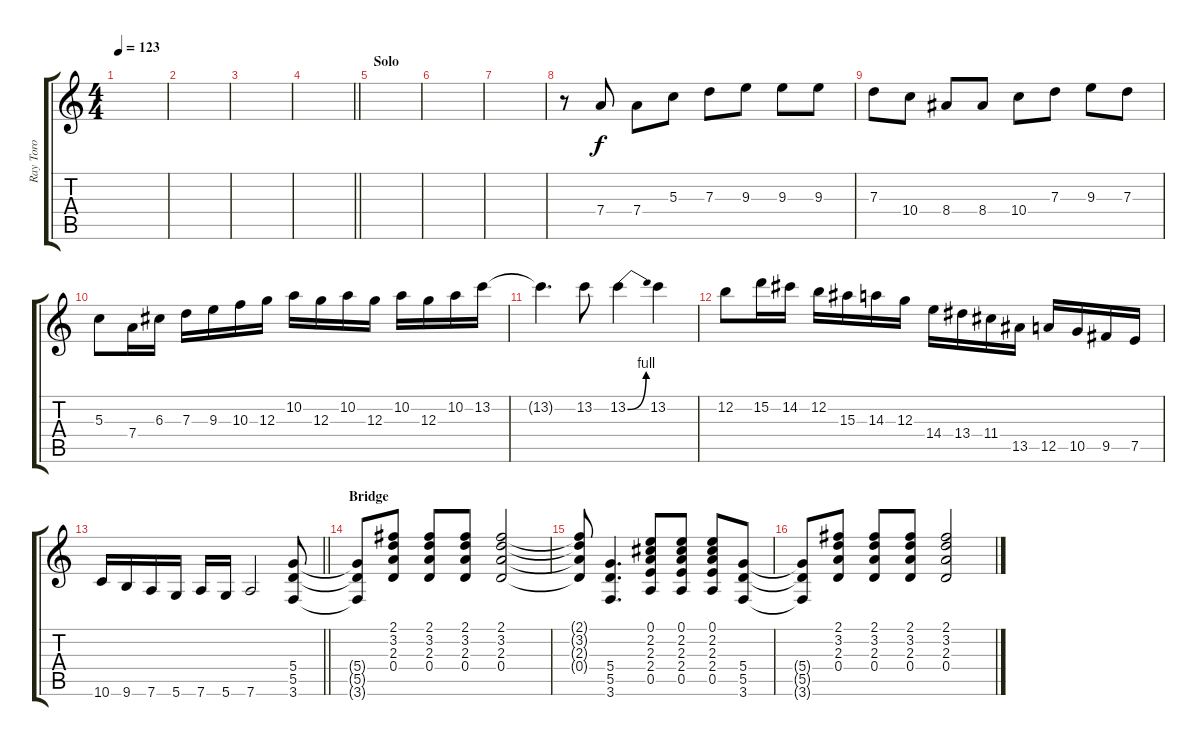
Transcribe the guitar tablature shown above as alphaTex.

\track ("Ray Toro" "Ray Toro") {instrument electricguitarclean}
\staff {score tabs}
\tuning (E4 B3 G3 D3 A2 D2) {hide}
\ts (4 4)
\tempo 123
\clef g2
\ks c
|
|
|
\barLineRight lightlight
|
\section ("" "Solo")
|
|
|
r.8{volume 12 instrument overdrivenguitar} 7.4.8 7.4.8 5.3.8 7.3.8 9.3.8 9.3.8 9.3.8 |
7.3.8 10.4.8 8.4.8 8.4.8 10.4.8 7.3.8 9.3.8 7.3.8 |
5.3.8 7.4.16 6.3.16 7.3.16 9.3.16 10.3.16 12.3.16 10.2.16 12.3.16 10.2.16 12.3.16 10.2.16 12.3.16 10.2.16 13.2.16 |
13.2{t}.4{d} 13.2.8 13.2{be (bend 0 0 60 4)}.4 13.2.4 |
12.2.8 15.2.16 14.2.16 12.2.16 15.3.16 14.3.16 12.3.16 14.4.16 13.4.16 11.4.16 13.5.16 12.5.16 10.5.16 9.5.16 7.5.16 |
\barLineRight lightlight
10.6.16 9.6.16 7.6.16 5.6.16 7.6.16 5.6.16 7.6.2 (5.4 5.5 3.6).8 |
\section ("" "Bridge")
(5.4{t} 5.5{t} 3.6{t}).8 (2.1 3.2 2.3 0.4).8 (2.1 3.2 2.3 0.4).8 (2.1 3.2 2.3 0.4).8 (2.1 3.2 2.3 0.4).2 |
(2.1{t} 3.2{t} 2.3{t} 0.4{t}).8 (5.4 5.5 3.6).4{d} (0.1 2.2 2.3 2.4 0.5).8 (0.1 2.2 2.3 2.4 0.5).8 (0.1 2.2 2.3 2.4 0.5).8 (5.4 5.5 3.6).8 |
(5.4{t} 5.5{t} 3.6{t}).8 (2.1 3.2 2.3 0.4).8 (2.1 3.2 2.3 0.4).8 (2.1 3.2 2.3 0.4).8 (2.1 3.2 2.3 0.4).2
